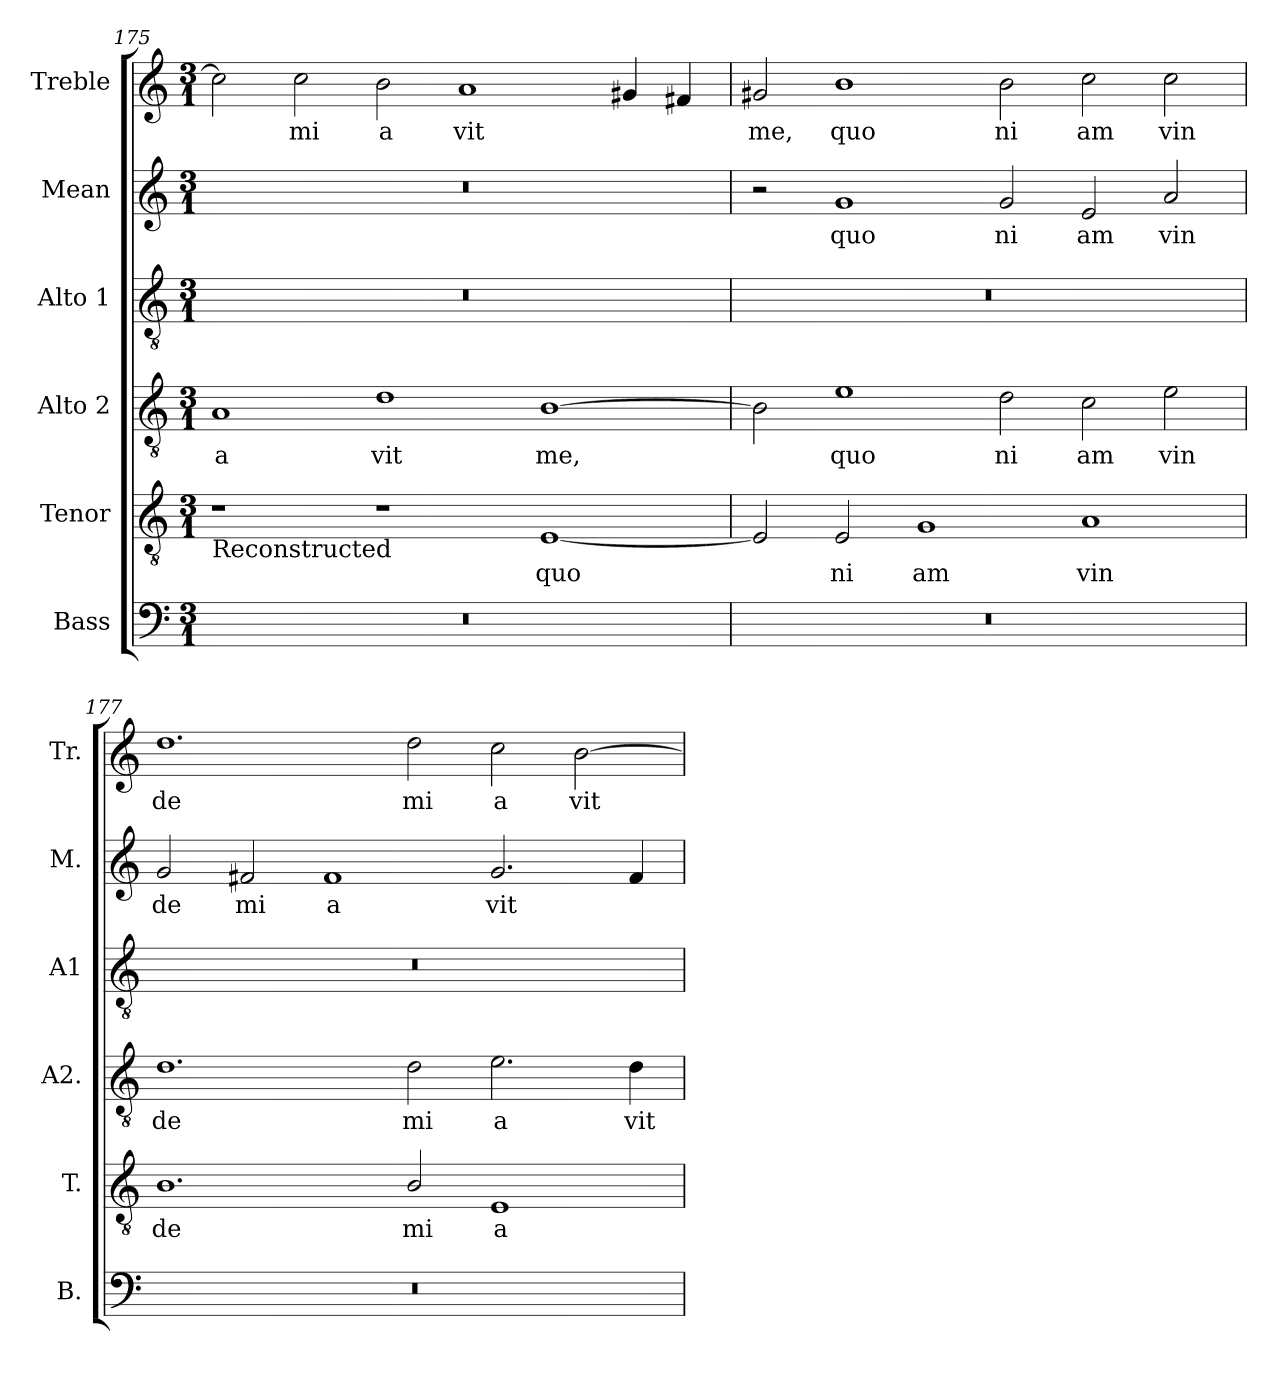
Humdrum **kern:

**kern	**kern	**text	**kern	**text	**kern	**kern	**text	**kern	**text
*part6	*part5	*part5	*part4	*part4	*part3	*part2	*part2	*part1	*part1
*staff6	*staff5	*staff5	*staff4	*staff4	*staff3	*staff2	*staff2	*staff1	*staff1
*I"Bass	*I"Tenor	*	*I"Alto 2	*	*I"Alto 1	*I"Mean	*	*I"Treble	*
*I'B.	*I'T.	*	*I'A2.	*	*I'A1	*I'M.	*	*I'Tr.	*
*clefF4	*clefGv2	*	*clefGv2	*	*clefGv2	*clefG2	*	*clefG2	*
*	*ITrd7c12	*	*ITrd7c12	*	*ITrd7c12	*	*	*	*
*k[]	*k[]	*	*k[]	*	*k[]	*k[]	*	*k[]	*
*C:	*C:	*	*C:	*	*C:	*C:	*	*C:	*
*M3/1	*M3/1	*	*M3/1	*	*M3/1	*M3/1	*	*M3/1	*
=175	=175	=175	=175	=175	=175	=175	=175	=175	=175
!LO:N:vis=1	!	!	!	!	!	!	!	!	!
!	!LO:TX:b:t=Reconstructed	!	!	!	!	!	!	!	!
!	!	!	!	!LO:LY:b:color=#000000	!LO:N:vis=1	!LO:N:vis=1	!	!	!
0.r	1r	.	1AAi	a	0.r	0.r	.	2cci\]	.
!	!	!	!	!	!	!	!	!	!LO:LY:b:color=#000000
.	.	.	.	.	.	.	.	2cci\	mi
!	!	!	!	!LO:LY:b:color=#000000	!	!	!	!	!
!	!	!	!	!	!	!	!	!	!LO:LY:b:color=#000000
.	1r	.	1Di	vit	.	.	.	2bi\	a
!	!	!	!	!	!	!	!	!	!LO:LY:b:color=#000000
.	.	.	.	.	.	.	.	1ai	vit
!	!	!LO:LY:b:color=#000000	!	!	!	!	!	!	!
!	!	!	!	!LO:LY:b:color=#000000	!	!	!	!	!
.	[<1EEi	quo	[>1BBi	me,	.	.	.	.	.
.	.	.	.	.	.	.	.	4g#Xi/	.
.	.	.	.	.	.	.	.	4f#Xi/	.
=176	=176	=176	=176	=176	=176	=176	=176	=176	=176
!LO:N:vis=1	!	!	!	!	!LO:N:vis=1	!	!	!	!
!	!	!	!	!	!	!	!	!	!LO:LY:b:color=#000000
0.r	2EEi/]	.	2BBi\]	.	0.r	2r	.	2g#Xi/	me,
!	!	!LO:LY:b:color=#000000	!	!	!	!	!	!	!
!	!	!	!	!LO:LY:b:color=#000000	!	!	!	!	!
!	!	!	!	!	!	!	!LO:LY:b:color=#000000	!	!
!	!	!	!	!	!	!	!	!	!LO:LY:b:color=#000000
.	2EEi/	ni	1Ei	quo	.	1gi	quo	1bi	quo
!	!	!LO:LY:b:color=#000000	!	!	!	!	!	!	!
.	1GGi	am	.	.	.	.	.	.	.
!	!	!	!	!LO:LY:b:color=#000000	!	!	!	!	!
!	!	!	!	!	!	!	!LO:LY:b:color=#000000	!	!
!	!	!	!	!	!	!	!	!	!LO:LY:b:color=#000000
.	.	.	2Di\	ni	.	2gi/	ni	2bi\	ni
!	!	!LO:LY:b:color=#000000	!	!	!	!	!	!	!
!	!	!	!	!LO:LY:b:color=#000000	!	!	!	!	!
!	!	!	!	!	!	!	!LO:LY:b:color=#000000	!	!
!	!	!	!	!	!	!	!	!	!LO:LY:b:color=#000000
.	1AAi	vin	2Ci\	am	.	2ei/	am	2cci\	am
!	!	!	!	!LO:LY:b:color=#000000	!	!	!	!	!
!	!	!	!	!	!	!	!LO:LY:b:color=#000000	!	!
!	!	!	!	!	!	!	!	!	!LO:LY:b:color=#000000
.	.	.	2Ei\	vin	.	2ai/	vin	2cci\	vin
=177	=177	=177	=177	=177	=177	=177	=177	=177	=177
!LO:N:vis=1	!	!	!	!	!	!	!	!	!
!	!	!LO:LY:b:color=#000000	!	!	!	!	!	!	!
!	!	!	!	!LO:LY:b:color=#000000	!LO:N:vis=1	!	!	!	!
!	!	!	!	!	!	!	!LO:LY:b:color=#000000	!	!
!	!	!	!	!	!	!	!	!	!LO:LY:b:color=#000000
0.r	1.BBi	de	1.Di	de	0.r	2gi/	de	1.ddi	de
!	!	!	!	!	!	!	!LO:LY:b:color=#000000	!	!
.	.	.	.	.	.	2f#Xi/	mi	.	.
!	!	!	!	!	!	!	!LO:LY:b:color=#000000	!	!
.	.	.	.	.	.	1f#i	a	.	.
!	!	!LO:LY:b:color=#000000	!	!	!	!	!	!	!
!	!	!	!	!LO:LY:b:color=#000000	!	!	!	!	!
!	!	!	!	!	!	!	!	!	!LO:LY:b:color=#000000
.	2BBi/	mi	2Di\	mi	.	.	.	2ddi\	mi
!	!	!LO:LY:b:color=#000000	!	!	!	!	!	!	!
!	!	!	!	!LO:LY:b:color=#000000	!	!	!	!	!
!	!	!	!	!	!	!	!LO:LY:b:color=#000000	!	!
!	!	!	!	!	!	!	!	!	!LO:LY:b:color=#000000
.	1EEi	a	2.Ei\	a	.	2.gi/	vit	2cci\	a
!	!	!	!	!	!	!	!	!	!LO:LY:b:color=#000000
.	.	.	.	.	.	.	.	[>2bi\	vit
!	!	!	!	!LO:LY:b:color=#000000	!	!	!	!	!
.	.	.	4Di\	vit	.	4f#i/	.	.	.
=	=	=	=	=	=	=	=	=	=
*-	*-	*-	*-	*-	*-	*-	*-	*-	*-
